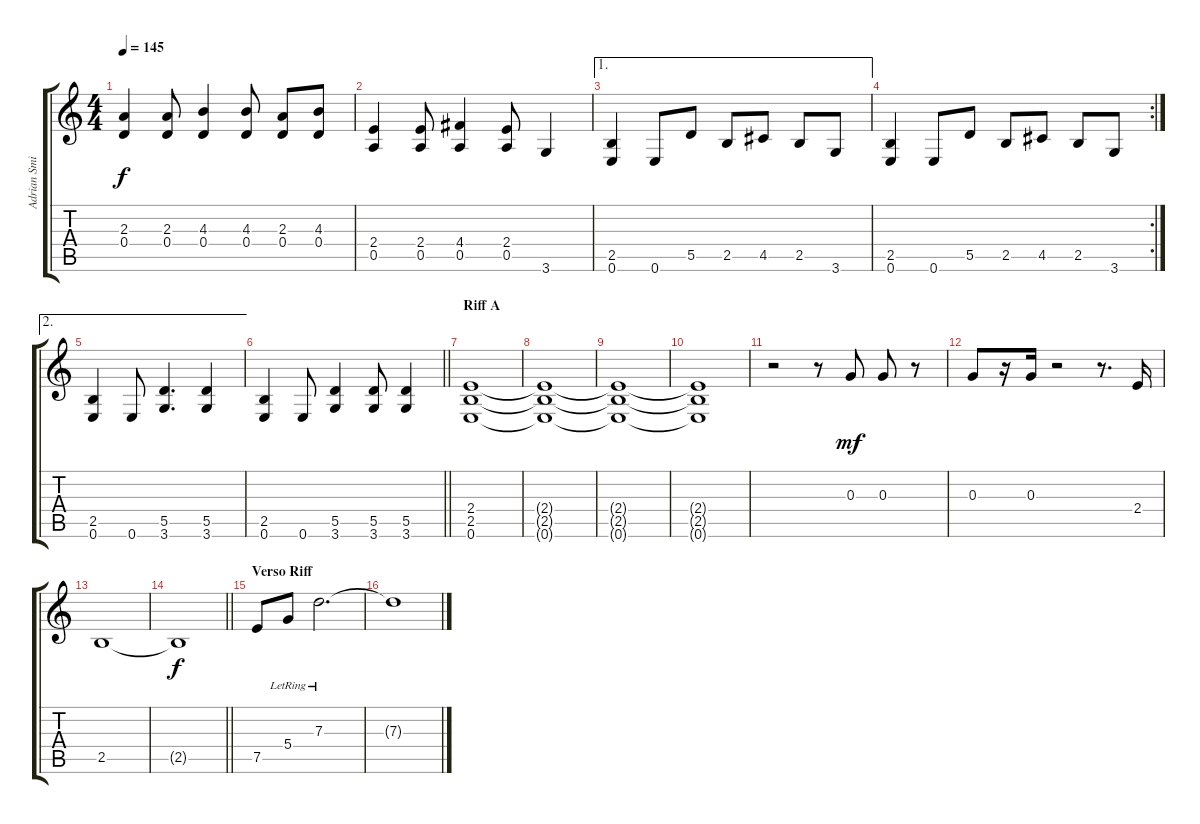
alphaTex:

\track ("Adrian Smith" "Adrian Smi") {instrument distortionguitar}
\staff {score tabs}
\tuning (E4 B3 G3 D3 A2 E2) {hide}
\ts (4 4)
\tempo 145
\clef g2
\ks c
(2.3 0.4).4{dy f} (2.3 0.4).8 (4.3 0.4).4 (4.3 0.4).8 (2.3 0.4).8 (4.3 0.4).8 |
(2.4 0.5).4 (2.4 0.5).8 (4.4 0.5).4 (2.4 0.5).8 3.6.4 |
\ae 1
(2.5 0.6).4 0.6.8 5.5.8 2.5.8 4.5.8 2.5.8 3.6.8 |
\rc 2
(2.5 0.6).4 0.6.8 5.5.8 2.5.8 4.5.8 2.5.8 3.6.8 |
\ae 2
(2.5 0.6).4 0.6.8 (5.5 3.6).4{d} (5.5 3.6).4 |
\barLineRight lightlight
(2.5 0.6).4 0.6.8 (5.5 3.6).4 (5.5 3.6).8 (5.5 3.6).4 |
\section ("" "Riff A")
(2.4 2.5 0.6).1 |
(2.4{t} 2.5{t} 0.6{t}).1 |
(2.4{t} 2.5{t} 0.6{t}).1{volume 0} |
(2.4{t} 2.5{t} 0.6{t}).1 |
r.2{volume 11} r.8 0.3.8{dy mf} 0.3.8 r.8 |
0.3.8 r.16 0.3.16 r.2 r.8{d} 2.4.16 |
2.5.1 |
\barLineRight lightlight
2.5{t}.1{dy f} |
\section ("" "Verso Riff")
7.5.8 5.4{lr}.8 7.3{lr}.2{d} |
7.3{t}.1
